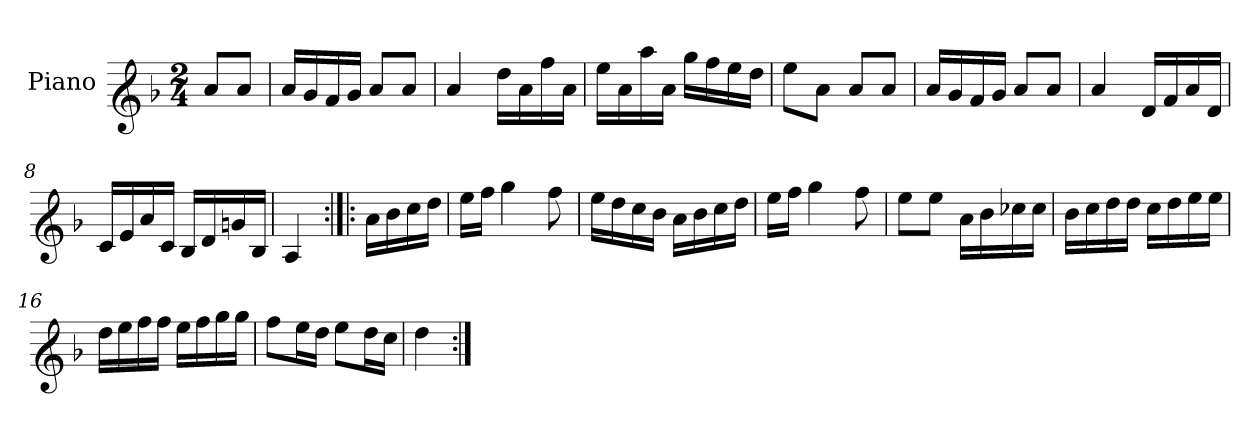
**kern
*part1
*staff1
*I"Piano
*I'Pno.
*clefG1
*k[b-]
*M2/4
=1
8cc/L
8cc/J
=2
16cc/LL
16b-/
16a/
16b-/JJ
8cc/L
8cc/J
=3
4cc/
16ff\LL
16cc\
16aa\
16cc\JJ
=4
16gg\LL
16cc\
16ccc\
16cc\JJ
16bb-\LL
16aa\
16gg\
16ff\JJ
=5
8gg\L
8cc\J
8cc/L
8cc/J
=6
16cc/LL
16b-/
16a/
16b-/JJ
8cc/L
8cc/J
=7
4cc/
16f/LL
16a/
16cc/
16f/JJ
=8
16e/LL
16g/
16cc/
16e/JJ
16d/LL
16f/
16bn/
16d/JJ
=9
4c/
=10:|!|:
16cc\LL
16dd\
16ee\
16ff\JJ
=11
16gg\LL
16aa\JJ
4bb-\
8aa\
=12
16gg\LL
16ff\
16ee\
16dd\JJ
16cc\LL
16dd\
16ee\
16ff\JJ
=13
16gg\LL
16aa\JJ
4bb-\
8aa\
=14
8gg\L
8gg\J
16cc\LL
16dd\
16ee-X\
16ee-\JJ
=15
16dd\LL
16ee\
16ff\
16ff\JJ
16ee\LL
16ff\
16gg\
16gg\JJ
=16
16ff\LL
16gg\
16aa\
16aa\JJ
16gg\LL
16aa\
16bb-\
16bb-\JJ
=17
8aa\L
16gg\L
16ff\JJ
8gg\L
16ff\L
16ee\JJ
=18
4ff\
=:|!
*-
